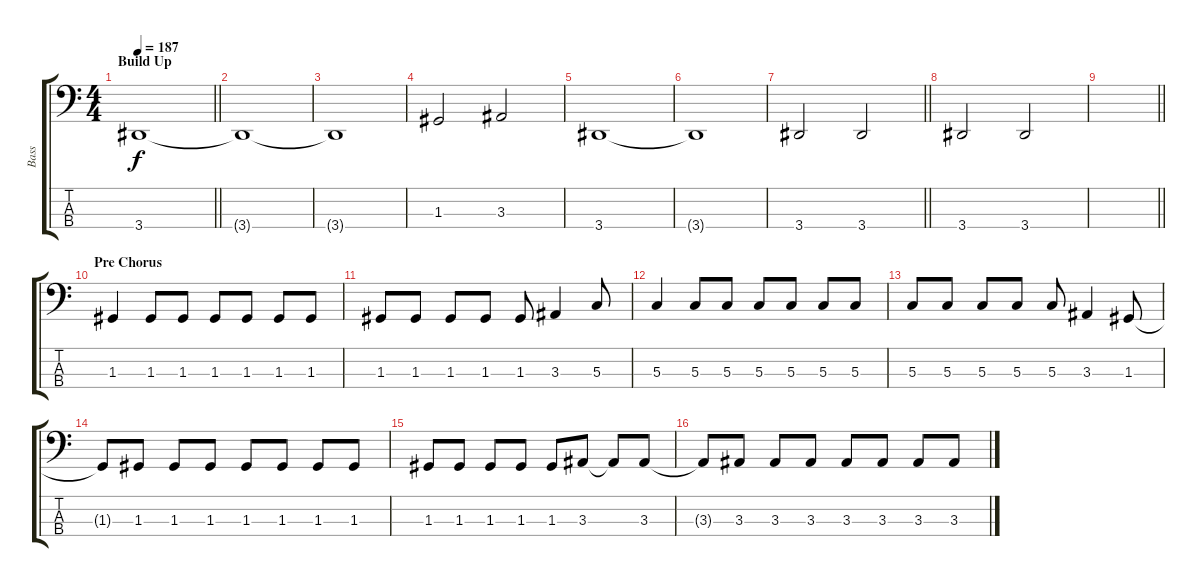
\track ("Bass" "Bass") {instrument electricbassfinger}
\staff {score tabs}
\tuning (F2 C2 G1 C1) {hide}
\ts (4 4)
\section ("" "Build Up")
\tempo 187
\clef f4
\barLineRight lightlight
\ks c
3.4.1{dy f} |
3.4{t}.1 |
3.4{t}.1 |
1.3.2 3.3.2 |
3.4.1 |
3.4{t}.1 |
\barLineRight lightlight
3.4.2 3.4.2 |
3.4.2 3.4.2 |
\barLineRight lightlight
|
\section ("" "Pre Chorus")
1.3.4 1.3.8 1.3.8 1.3.8 1.3.8 1.3.8 1.3.8 |
1.3.8 1.3.8 1.3.8 1.3.8 1.3.8 3.3.4 5.3.8 |
5.3.4 5.3.8 5.3.8 5.3.8 5.3.8 5.3.8 5.3.8 |
5.3.8 5.3.8 5.3.8 5.3.8 5.3.8 3.3.4 1.3.8 |
1.3{t}.8 1.3.8 1.3.8 1.3.8 1.3.8 1.3.8 1.3.8 1.3.8 |
1.3.8 1.3.8 1.3.8 1.3.8 1.3.8 3.3.8 3.3{t}.8 3.3.8 |
3.3{t}.8 3.3.8 3.3.8 3.3.8 3.3.8 3.3.8 3.3.8 3.3.8
